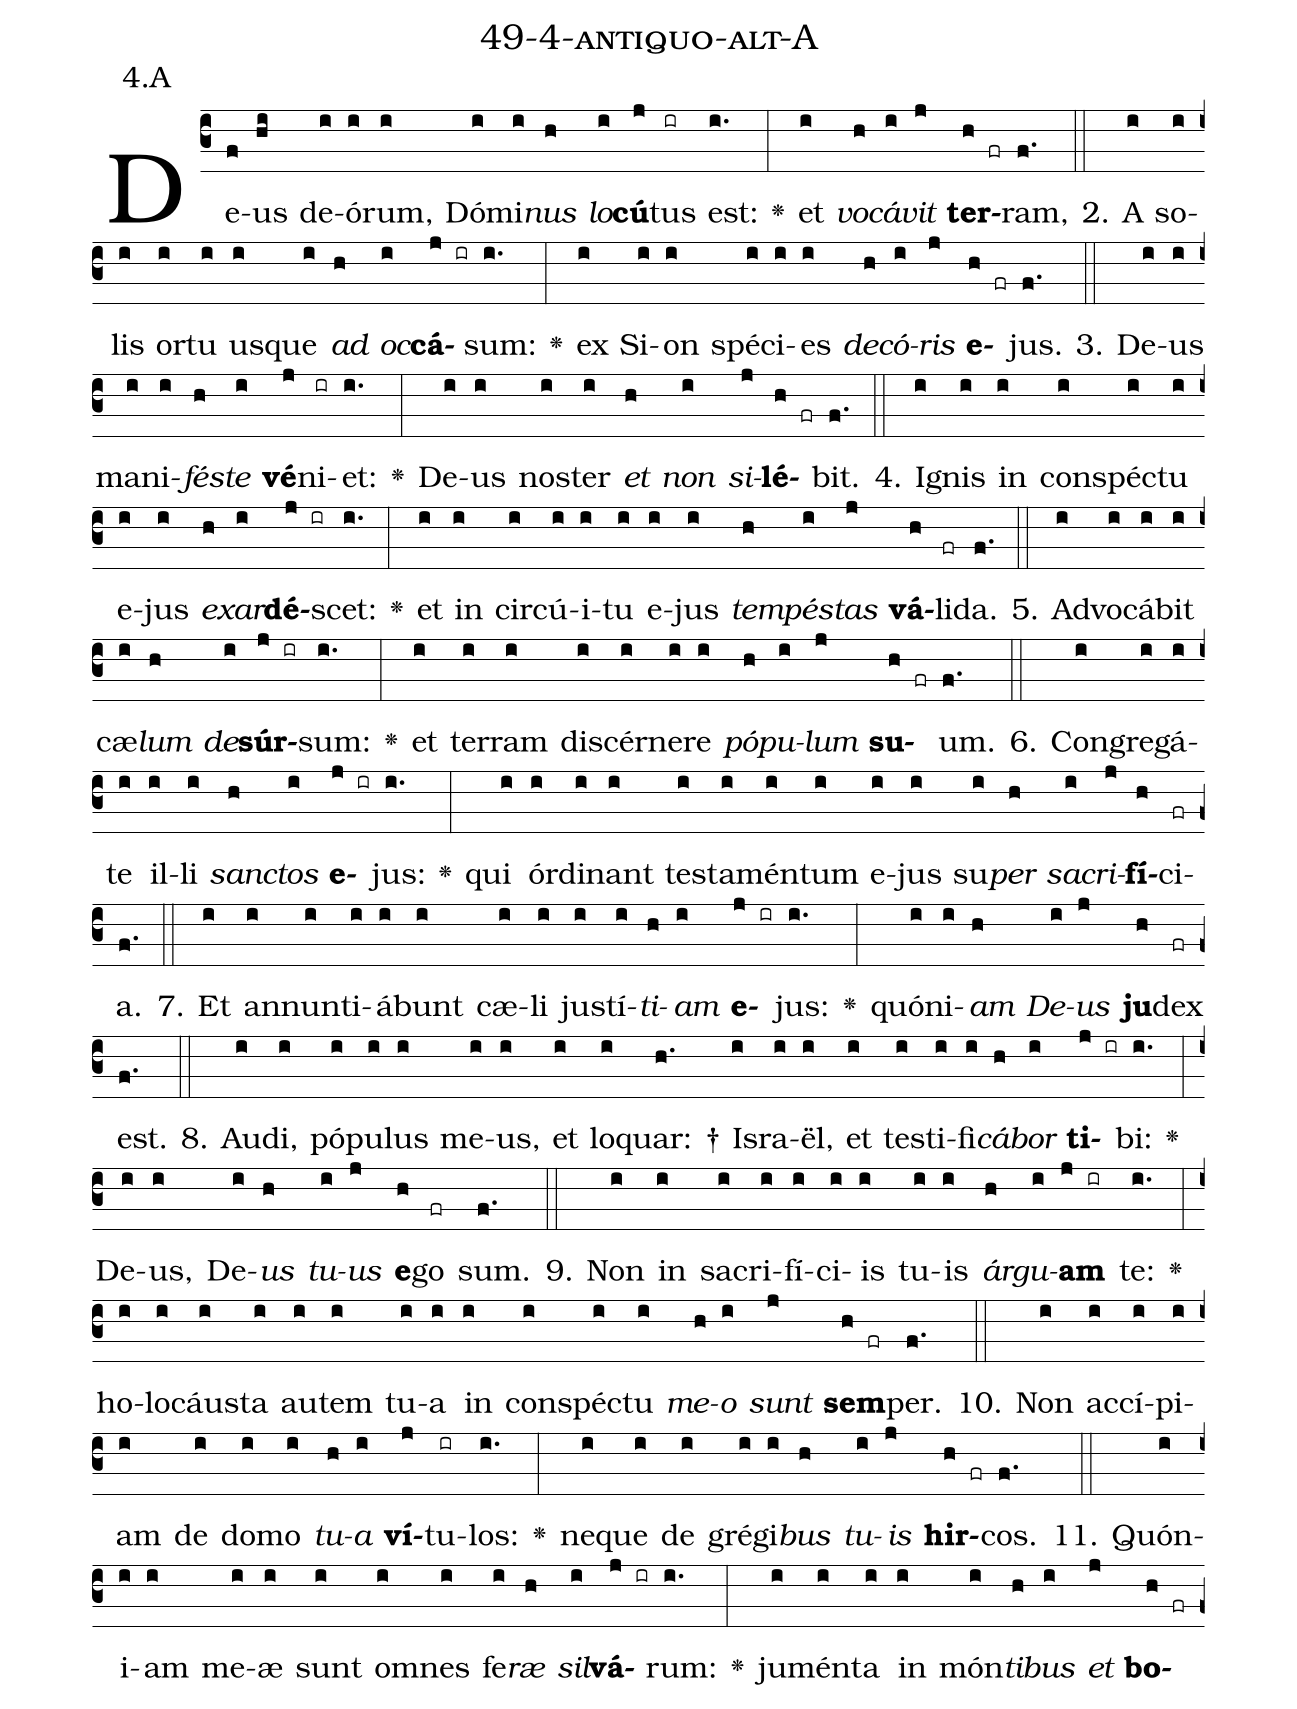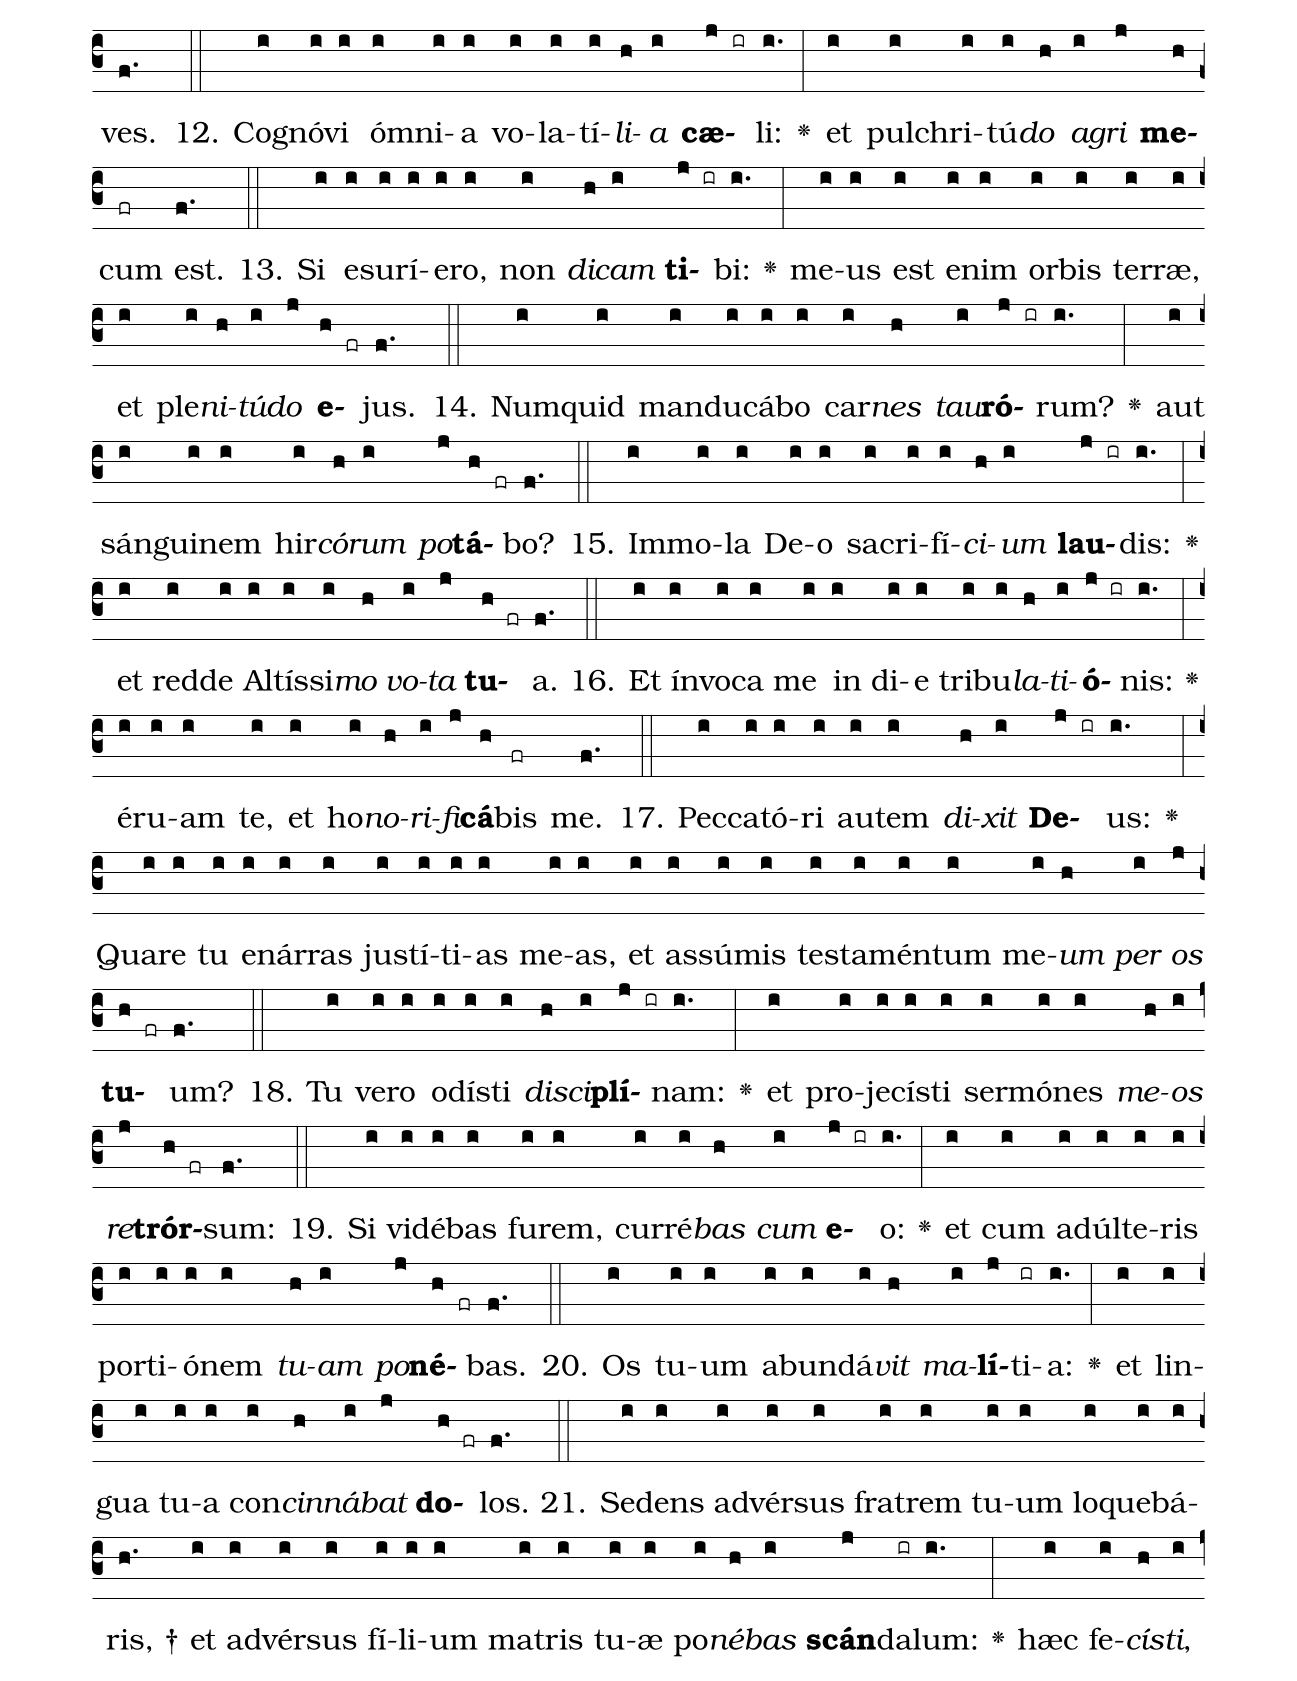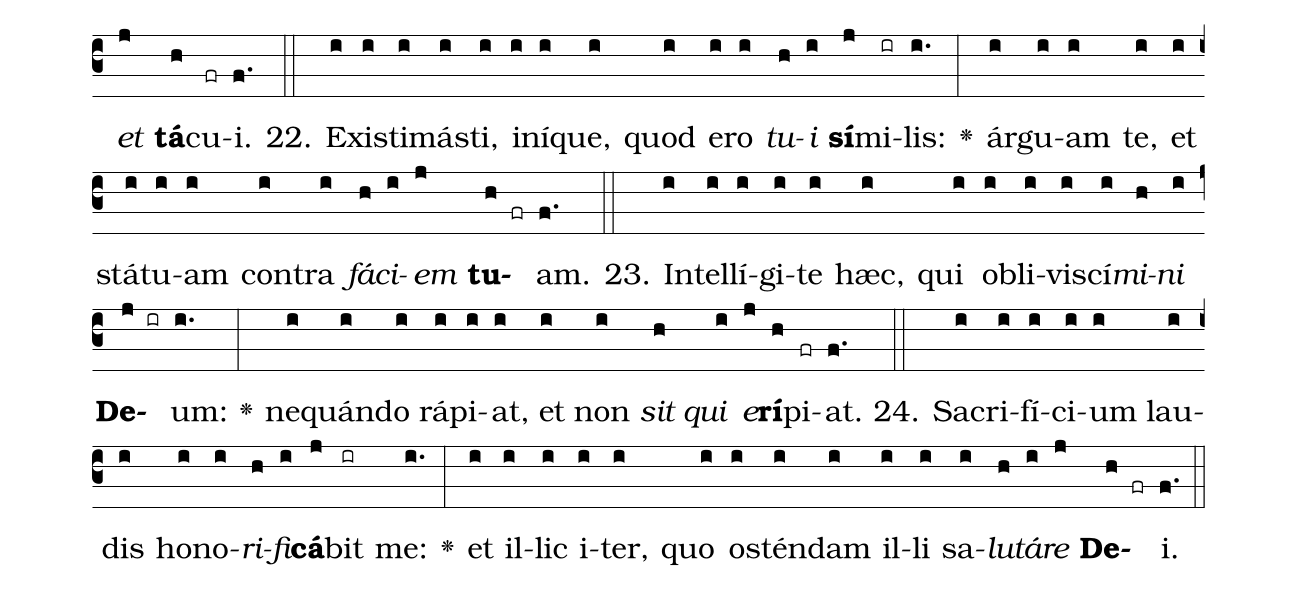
name: 49-4-antiquo-alt-A;
annotation: 4.A;
%%
(c3)De(f)us(hi) de(i)ó(i)rum,(i) Dó(i)mi(i)<i>nus</i>(h) <i>lo</i>(i)<b>cú</b>(j)tus(ir) est:(i.) <v>\greheightstar</v>(:) et(i) <i>vo</i>(h)<i>cá</i>(i)<i>vit</i>(j) <b>ter</b>(h fr)ram,(f.) (::)
2. A(i) so(i)lis(i) or(i)tu(i) us(i)que(i) <i>ad</i>(h) <i>oc</i>(i)<b>cá</b>(j ir)sum:(i.) <v>\greheightstar</v>(:) ex(i) Si(i)on(i) spé(i)ci(i)es(i) <i>de</i>(h)<i>có</i>(i)<i>ris</i>(j) <b>e</b>(h fr)jus.(f.) (::)
3. De(i)us(i) ma(i)ni(i)<i>fés</i>(h)<i>te</i>(i) <b>vé</b>(j)ni(ir)et:(i.) <v>\greheightstar</v>(:) De(i)us(i) nos(i)ter(i) <i>et</i>(h) <i>non</i>(i) <i>si</i>(j)<b>lé</b>(h fr)bit.(f.) (::)
4. I(i)gnis(i) in(i) con(i)spéc(i)tu(i) e(i)jus(i) <i>ex</i>(h)<i>ar</i>(i)<b>dé</b>(j ir)scet:(i.) <v>\greheightstar</v>(:) et(i) in(i) cir(i)cú(i)i(i)tu(i) e(i)jus(i) <i>tem</i>(h)<i>pés</i>(i)<i>tas</i>(j) <b>vá</b>(h)li(fr)da.(f.) (::)
5. Ad(i)vo(i)cá(i)bit(i) cæ(i)<i>lum</i>(h) <i>de</i>(i)<b>súr</b>(j ir)sum:(i.) <v>\greheightstar</v>(:) et(i) ter(i)ram(i) di(i)scér(i)ne(i)re(i) <i>pó</i>(h)<i>pu</i>(i)<i>lum</i>(j) <b>su</b>(h fr)um.(f.) (::)
6. Con(i)gre(i)gá(i)te(i) il(i)li(i) <i>sanc</i>(h)<i>tos</i>(i) <b>e</b>(j ir)jus:(i.) <v>\greheightstar</v>(:) qui(i) ór(i)di(i)nant(i) tes(i)ta(i)mén(i)tum(i) e(i)jus(i) su(i)<i>per</i>(h) <i>sa</i>(i)<i>cri</i>(j)<b>fí</b>(h)ci(fr)a.(f.) (::)
7. Et(i) an(i)nun(i)ti(i)á(i)bunt(i) cæ(i)li(i) jus(i)tí(i)<i>ti</i>(h)<i>am</i>(i) <b>e</b>(j ir)jus:(i.) <v>\greheightstar</v>(:) quón(i)i(i)<i>am</i>(h) <i>De</i>(i)<i>us</i>(j) <b>ju</b>(h)dex(fr) est.(f.) (::)
8. Au(i)di,(i) pó(i)pu(i)lus(i) me(i)us,(i) et(i) lo(i)quar: †(h.) Is(i)ra(i)ël,(i) et(i) tes(i)ti(i)fi(i)<i>cá</i>(h)<i>bor</i>(i) <b>ti</b>(j ir)bi:(i.) <v>\greheightstar</v>(:) De(i)us,(i) De(i)<i>us</i>(h) <i>tu</i>(i)<i>us</i>(j) <b>e</b>(h)go(fr) sum.(f.) (::)
9. Non(i) in(i) sa(i)cri(i)fí(i)ci(i)is(i) tu(i)is(i) <i>ár</i>(h)<i>gu</i>(i)<b>am</b>(j ir) te:(i.) <v>\greheightstar</v>(:) ho(i)lo(i)cáus(i)ta(i) au(i)tem(i) tu(i)a(i) in(i) con(i)spéc(i)tu(i) <i>me</i>(h)<i>o</i>(i) <i>sunt</i>(j) <b>sem</b>(h fr)per.(f.) (::)
10. Non(i) ac(i)cí(i)pi(i)am(i) de(i) do(i)mo(i) <i>tu</i>(h)<i>a</i>(i) <b>ví</b>(j)tu(ir)los:(i.) <v>\greheightstar</v>(:) ne(i)que(i) de(i) gré(i)gi(i)<i>bus</i>(h) <i>tu</i>(i)<i>is</i>(j) <b>hir</b>(h fr)cos.(f.) (::)
11. Quón(i)i(i)am(i) me(i)æ(i) sunt(i) om(i)nes(i) fe(i)<i>ræ</i>(h) <i>sil</i>(i)<b>vá</b>(j ir)rum:(i.) <v>\greheightstar</v>(:) ju(i)mén(i)ta(i) in(i) món(i)<i>ti</i>(h)<i>bus</i>(i) <i>et</i>(j) <b>bo</b>(h fr)ves.(f.) (::)
12. Co(i)gnó(i)vi(i) óm(i)ni(i)a(i) vo(i)la(i)tí(i)<i>li</i>(h)<i>a</i>(i) <b>cæ</b>(j ir)li:(i.) <v>\greheightstar</v>(:) et(i) pul(i)chri(i)tú(i)<i>do</i>(h) <i>a</i>(i)<i>gri</i>(j) <b>me</b>(h)cum(fr) est.(f.) (::)
13. Si(i) e(i)su(i)rí(i)e(i)ro,(i) non(i) <i>di</i>(h)<i>cam</i>(i) <b>ti</b>(j ir)bi:(i.) <v>\greheightstar</v>(:) me(i)us(i) est(i) e(i)nim(i) or(i)bis(i) ter(i)ræ,(i) et(i) ple(i)<i>ni</i>(h)<i>tú</i>(i)<i>do</i>(j) <b>e</b>(h fr)jus.(f.) (::)
14. Num(i)quid(i) man(i)du(i)cá(i)bo(i) car(i)<i>nes</i>(h) <i>tau</i>(i)<b>ró</b>(j ir)rum?(i.) <v>\greheightstar</v>(:) aut(i) sán(i)gui(i)nem(i) hir(i)<i>có</i>(h)<i>rum</i>(i) <i>po</i>(j)<b>tá</b>(h fr)bo?(f.) (::)
15. Im(i)mo(i)la(i) De(i)o(i) sa(i)cri(i)fí(i)<i>ci</i>(h)<i>um</i>(i) <b>lau</b>(j ir)dis:(i.) <v>\greheightstar</v>(:) et(i) red(i)de(i) Al(i)tís(i)si(i)<i>mo</i>(h) <i>vo</i>(i)<i>ta</i>(j) <b>tu</b>(h fr)a.(f.) (::)
16. Et(i) ín(i)vo(i)ca(i) me(i) in(i) di(i)e(i) tri(i)bu(i)<i>la</i>(h)<i>ti</i>(i)<b>ó</b>(j ir)nis:(i.) <v>\greheightstar</v>(:) é(i)ru(i)am(i) te,(i) et(i) ho(i)<i>no</i>(h)<i>ri</i>(i)<i>fi</i>(j)<b>cá</b>(h)bis(fr) me.(f.) (::)
17. Pec(i)ca(i)tó(i)ri(i) au(i)tem(i) <i>di</i>(h)<i>xit</i>(i) <b>De</b>(j ir)us:(i.) <v>\greheightstar</v>(:) Qua(i)re(i) tu(i) e(i)nár(i)ras(i) jus(i)tí(i)ti(i)as(i) me(i)as,(i) et(i) as(i)sú(i)mis(i) tes(i)ta(i)mén(i)tum(i) me(i)<i>um</i>(h) <i>per</i>(i) <i>os</i>(j) <b>tu</b>(h fr)um?(f.) (::)
18. Tu(i) ve(i)ro(i) o(i)dís(i)ti(i) <i>di</i>(h)<i>sci</i>(i)<b>plí</b>(j ir)nam:(i.) <v>\greheightstar</v>(:) et(i) pro(i)je(i)cís(i)ti(i) ser(i)mó(i)nes(i) <i>me</i>(h)<i>os</i>(i) <i>re</i>(j)<b>trór</b>(h fr)sum:(f.) (::)
19. Si(i) vi(i)dé(i)bas(i) fu(i)rem,(i) cur(i)ré(i)<i>bas</i>(h) <i>cum</i>(i) <b>e</b>(j ir)o:(i.) <v>\greheightstar</v>(:) et(i) cum(i) ad(i)úl(i)te(i)ris(i) por(i)ti(i)ó(i)nem(i) <i>tu</i>(h)<i>am</i>(i) <i>po</i>(j)<b>né</b>(h fr)bas.(f.) (::)
20. Os(i) tu(i)um(i) ab(i)un(i)dá(i)<i>vit</i>(h) <i>ma</i>(i)<b>lí</b>(j)ti(ir)a:(i.) <v>\greheightstar</v>(:) et(i) lin(i)gua(i) tu(i)a(i) con(i)<i>cin</i>(h)<i>ná</i>(i)<i>bat</i>(j) <b>do</b>(h fr)los.(f.) (::)
21. Se(i)dens(i) ad(i)vér(i)sus(i) fra(i)trem(i) tu(i)um(i) lo(i)que(i)bá(i)ris, †(h.) et(i) ad(i)vér(i)sus(i) fí(i)li(i)um(i) ma(i)tris(i) tu(i)æ(i) po(i)<i>né</i>(h)<i>bas</i>(i) <b>scán</b>(j)da(ir)lum:(i.) <v>\greheightstar</v>(:) hæc(i) fe(i)<i>cís</i>(h)<i>ti</i>,(i) <i>et</i>(j) <b>tá</b>(h)cu(fr)i.(f.) (::)
22. Ex(i)is(i)ti(i)más(i)ti,(i) in(i)í(i)que,(i) quod(i) e(i)ro(i) <i>tu</i>(h)<i>i</i>(i) <b>sí</b>(j)mi(ir)lis:(i.) <v>\greheightstar</v>(:) ár(i)gu(i)am(i) te,(i) et(i) stá(i)tu(i)am(i) con(i)tra(i) <i>fá</i>(h)<i>ci</i>(i)<i>em</i>(j) <b>tu</b>(h fr)am.(f.) (::)
23. In(i)tel(i)lí(i)gi(i)te(i) hæc,(i) qui(i) ob(i)li(i)vi(i)scí(i)<i>mi</i>(h)<i>ni</i>(i) <b>De</b>(j ir)um:(i.) <v>\greheightstar</v>(:) ne(i)quán(i)do(i) rá(i)pi(i)at,(i) et(i) non(i) <i>sit</i>(h) <i>qui</i>(i) <i>e</i>(j)<b>rí</b>(h)pi(fr)at.(f.) (::)
24. Sa(i)cri(i)fí(i)ci(i)um(i) lau(i)dis(i) ho(i)no(i)<i>ri</i>(h)<i>fi</i>(i)<b>cá</b>(j)bit(ir) me:(i.) <v>\greheightstar</v>(:) et(i) il(i)lic(i) i(i)ter,(i) quo(i) os(i)tén(i)dam(i) il(i)li(i) sa(i)<i>lu</i>(h)<i>tá</i>(i)<i>re</i>(j) <b>De</b>(h fr)i.(f.) (::)
